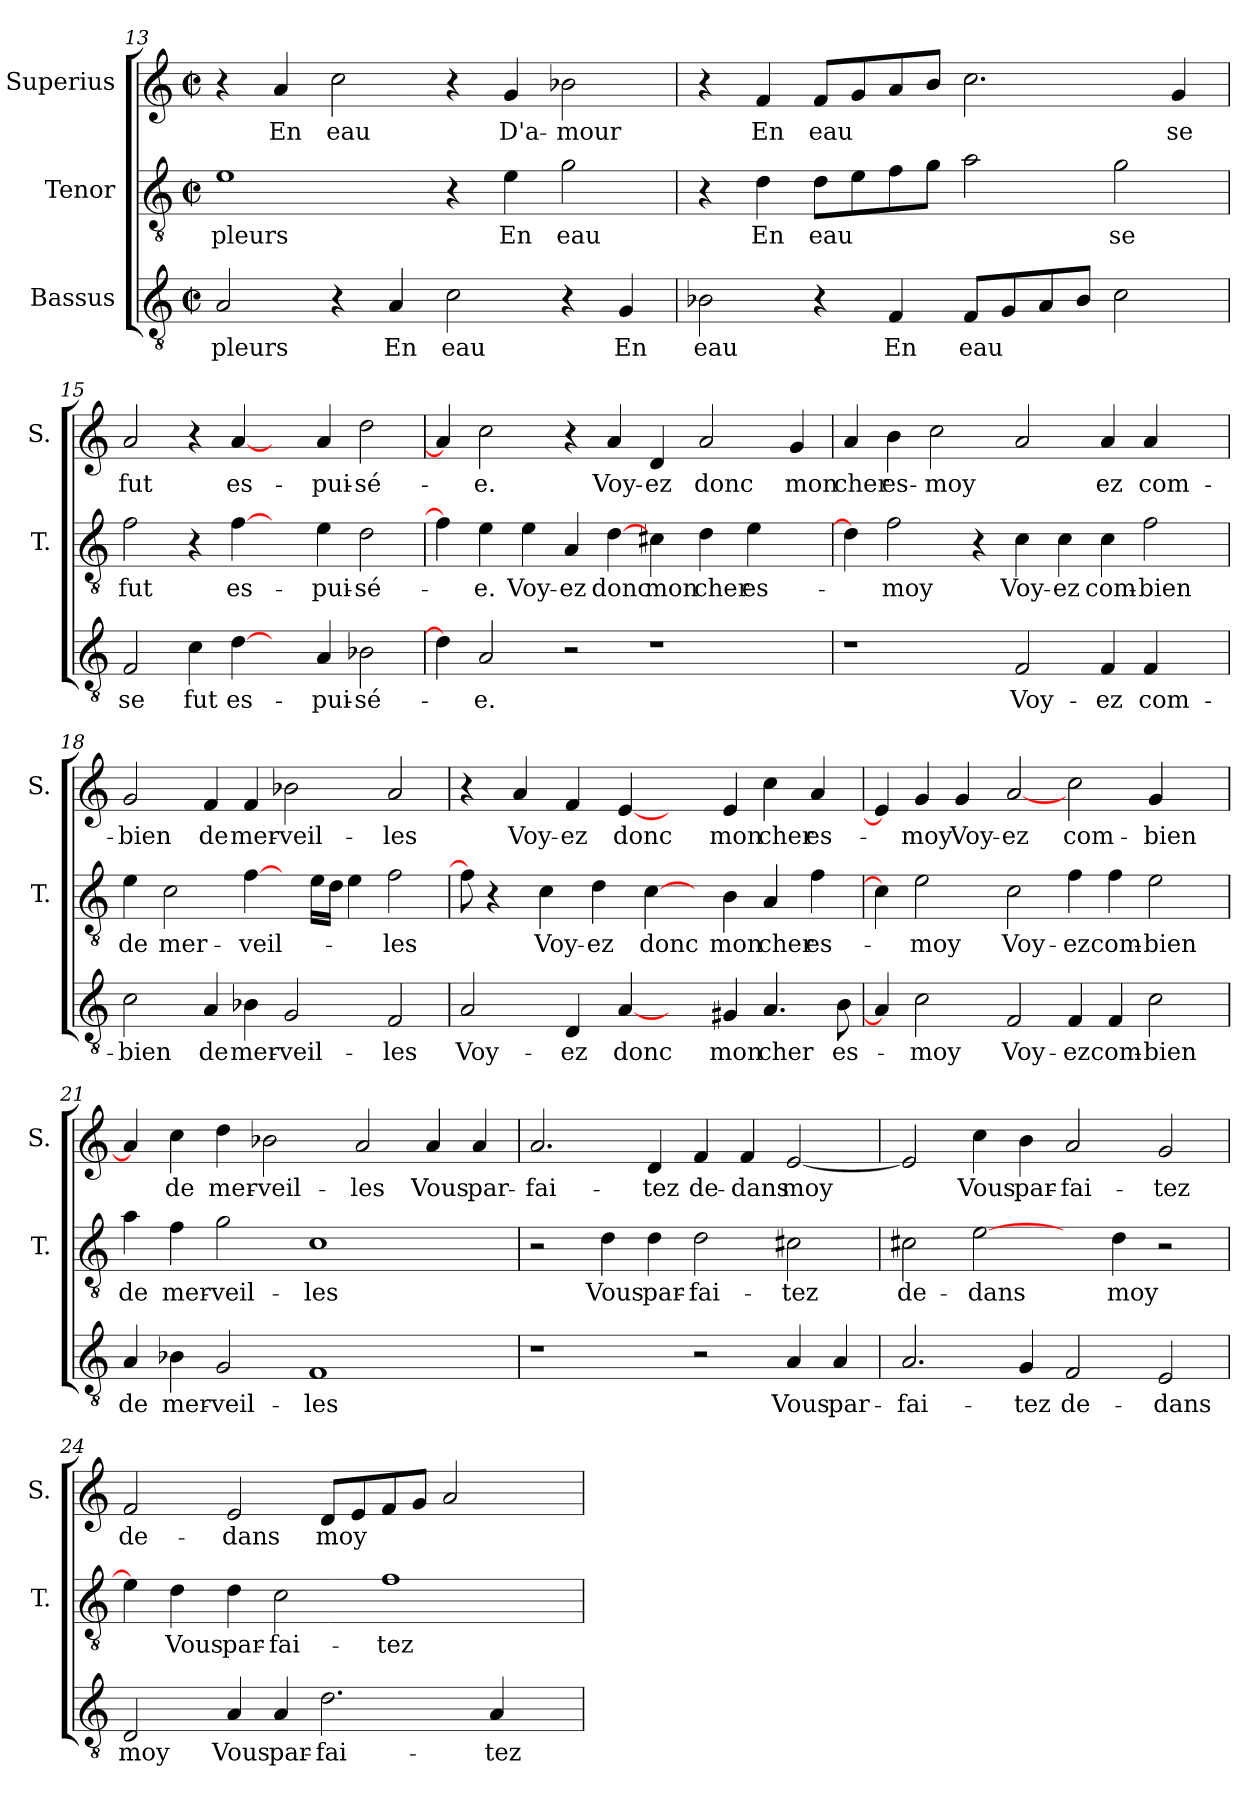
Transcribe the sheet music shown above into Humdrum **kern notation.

**kern	**text	**kern	**text	**kern	**text
*part3	*part3	*part2	*part2	*part1	*part1
*staff3	*staff3	*staff2	*staff2	*staff1	*staff1
*I"Bassus	*	*I"Tenor	*	*I"Superius	*
*	*	*I'T.	*	*I'S.	*
*clefGv2	*	*clefGv2	*	*clefG2	*
*	*	*ITrd7c12	*	*	*
*k[]	*	*k[]	*	*k[]	*
*C:	*	*C:	*	*C:	*
*M2/2	*	*M2/2	*	*M2/2	*
*met(c|)	*	*met(c|)	*	*met(c|)	*
=13	=13	=13	=13	=13	=13
2A/	pleurs	1E\	pleurs	4r	.
.	.	.	.	4a/	En
4r	.	.	.	2cc\	eau
4A/	En	.	.	.	.
2c\	eau	4r	.	4r	.
.	.	4E\	En	4g/	D'a-
4r	.	2G\	eau	2b-X\	-mour
4G/	En	.	.	.	.
=14	=14	=14	=14	=14	=14
2B-X\	eau	4r	.	4r	.
.	.	4D\	En	4f/	En
4r	.	8D\L	eau	8f/L	eau
.	.	8E\	.	8g/	.
4F/	En	8F\	.	8a/	.
.	.	8G\J	.	8b/J	.
8F/L	eau	2A\	.	2.cc\	.
8G/	.	.	.	.	.
8A/	.	.	.	.	.
8B-/J	.	.	.	.	.
2c\	.	2G\	se	.	.
.	.	.	.	4g/	se
!!LO:LB:g=z
=15	=15	=15	=15	=15	=15
2F/	se	2F\	fut	2a/	fut
4c\	fut	4r	.	4r	.
[4d\	es-	[4F\	es-	[4a/	es-
4ryy	.	4ryy	.	4ryy	.
4A/	-pui-	4E\	-pui-	4a/	-pui-
2B-X\	-sé-	2D\	-sé-	2dd\	-sé-
=16	=16	=16	=16	=16	=16
4d\]	.	4F\]	.	4a/]	.
2A/	-e.	4E\	-e.	2cc\	-e.
.	.	4E\	Voy-	.	.
2r	.	4AA/	-ez	4r	.
.	.	[4D\	donc	4a/	Voy-
1r	.	4C#X\	mon	4d/	-ez
.	.	4D\	cher	2a/	donc
.	.	4E\	es-	.	.
.	.	4ryy	.	4g/	mon
=17	=17	=17	=17	=17	=17
1r	.	4D\]	.	4a/	cher
.	.	2F\	-moy	4b\	es-
.	.	.	.	2cc\	-moy
.	.	4r	.	.	.
2F/	Voy-	4C\	Voy-	2a/	.
.	.	4C\	-ez	.	.
4F/	-ez	4C\	com-	4a/	-ez
4F/	com-	2F\	-bien	4a/	com-
4ryy	.	.	.	4ryy	.
=18	=18	=18	=18	=18	=18
2c\	-bien	4E\	de	2g/	-bien
.	.	2C\	mer-	.	.
4A/	de	.	.	4f/	de
4B-X\	mer-	[4F\	-veil-	4f/	mer-
2G/	-veil-	8ryy	.	2b-X\	-veil-
.	.	16E\LL	.	.	.
.	.	16D\JJ	.	.	.
.	.	4E\	.	.	.
2F/	-les	2F\	-les	2a/	-les
!!LO:PB:g=z
=19	=19	=19	=19	=19	=19
2A/	Voy-	8F\]	.	4r	.
.	.	4r	.	.	.
.	.	.	.	4a/	Voy-
.	.	4C\	Voy-	.	.
4D/	-ez	.	.	4f/	-ez
.	.	4D\	-ez	.	.
[4A/	donc	.	.	[4e/	donc
.	.	[4C\	donc	.	.
4ryy	.	.	.	4ryy	.
.	.	8ryy	.	.	.
4G#X/	mon	4BB\	mon	4e/	mon
4.A/	cher	4AA/	cher	4cc\	cher
.	.	4F\	es-	4a/	es-
8B\	es-	.	.	.	.
=20	=20	=20	=20	=20	=20
4A/]	.	4C\]	.	4e/]	.
2c\	-moy	2E\	-moy	4g/	-moy
.	.	.	.	4g/	Voy-
2F/	Voy-	2C\	Voy-	[2a/	-ez
4F/	-ez	4F\	-ez	2cc\	com-
4F/	com-	4F\	com-	.	.
2c\	-bien	2E\	-bien	4g/	-bien
.	.	.	.	4ryy	.
=21	=21	=21	=21	=21	=21
4A/	de	4A\	de	4a/]	.
4B-X\	mer-	4F\	mer-	4cc\	de
2G/	-veil-	2G\	-veil-	4dd\	mer-
.	.	.	.	2b-X\	-veil-
1F/	-les	1C\	-les	.	.
.	.	.	.	2a/	-les
.	.	.	.	4a/	Vous
4ryy	.	4ryy	.	4a/	par-
=22	=22	=22	=22	=22	=22
1r	.	2r	.	2.a/	-fai-
.	.	4D\	Vous	.	.
.	.	4D\	par-	4d/	-tez
2r	.	2D\	-fai-	4f/	de-
.	.	.	.	4f/	-dans
4A/	Vous	2C#X\	-tez	[2e/	moy
4A/	par-	.	.	.	.
!!LO:LB:g=z
=23	=23	=23	=23	=23	=23
2.A/	-fai-	2C#\	de-	2e/]	.
.	.	[2E\	-dans	4cc\	Vous
4G/	-tez	.	.	4b\	par-
2F/	de-	4ryy	.	2a/	-fai-
.	.	4D\	moy	.	.
2E/	-dans	2r	.	2g/	-tez
=24	=24	=24	=24	=24	=24
2D/	moy	4E\]	.	2f/	de-
.	.	4D\	Vous	.	.
4A/	Vous	4D\	par-	2e/	-dans
4A/	par-	2C\	-fai-	.	.
2.d\	-fai-	.	.	8d/L	moy
.	.	.	.	8e/	.
.	.	1F\	-tez	8f/	.
.	.	.	.	8g/J	.
.	.	.	.	2a/	.
4A/	-tez	.	.	.	.
4ryy	.	.	.	4ryy	.
=	=	=	=	=	=
*-	*-	*-	*-	*-	*-
